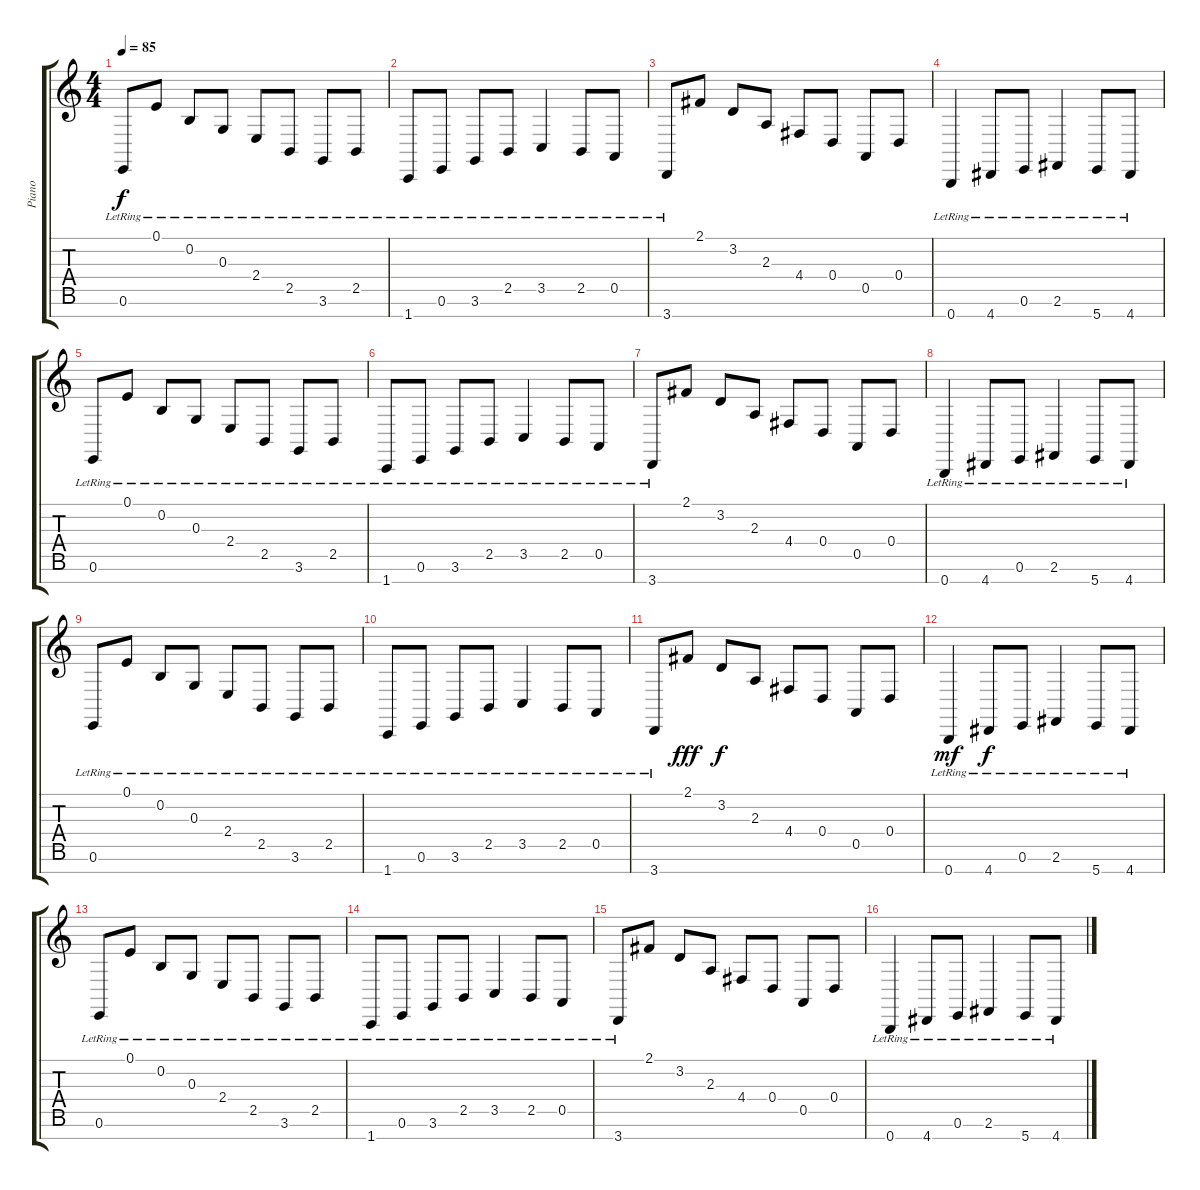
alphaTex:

\track ("Piano" "Piano") {instrument acousticgrandpiano}
\staff {score tabs}
\tuning (E4 B3 G3 D3 A2 E2 B1) {hide}
\ts (4 4)
\tempo 85
\clef g2
\ks c
0.6{lr}.8{dy f} 0.1{lr}.8 0.2{lr}.8 0.3{lr}.8 2.4{lr}.8 2.5{lr}.8 3.6{lr}.8 2.5{lr}.8 |
1.7{lr}.8 0.6{lr}.8 3.6{lr}.8 2.5{lr}.8 3.5{lr}.4 2.5{lr}.8 0.5{lr}.8 |
3.7{lr}.8 2.1.8 3.2.8 2.3.8 4.4.8 0.4.8 0.5.8 0.4.8 |
0.7{lr}.4 4.7{lr}.8 0.6{lr}.8 2.6{lr}.4 5.7{lr}.8 4.7{lr}.8 |
0.6{lr}.8 0.1{lr}.8 0.2{lr}.8 0.3{lr}.8 2.4{lr}.8 2.5{lr}.8 3.6{lr}.8 2.5{lr}.8 |
1.7{lr}.8 0.6{lr}.8 3.6{lr}.8 2.5{lr}.8 3.5{lr}.4 2.5{lr}.8 0.5{lr}.8 |
3.7{lr}.8 2.1.8 3.2.8 2.3.8 4.4.8 0.4.8 0.5.8 0.4.8 |
0.7{lr}.4 4.7{lr}.8 0.6{lr}.8 2.6{lr}.4 5.7{lr}.8 4.7{lr}.8 |
0.6{lr}.8 0.1{lr}.8 0.2{lr}.8 0.3{lr}.8 2.4{lr}.8 2.5{lr}.8 3.6{lr}.8 2.5{lr}.8 |
1.7{lr}.8 0.6{lr}.8 3.6{lr}.8 2.5{lr}.8 3.5{lr}.4 2.5{lr}.8 0.5{lr}.8 |
3.7{lr}.8 2.1.8{dy fff} 3.2.8{dy f} 2.3.8 4.4.8 0.4.8 0.5.8 0.4.8 |
0.7{lr}.4{dy mf} 4.7{lr}.8{dy f} 0.6{lr}.8 2.6{lr}.4 5.7{lr}.8 4.7{lr}.8 |
0.6{lr}.8 0.1{lr}.8 0.2{lr}.8 0.3{lr}.8 2.4{lr}.8 2.5{lr}.8 3.6{lr}.8 2.5{lr}.8 |
1.7{lr}.8 0.6{lr}.8 3.6{lr}.8 2.5{lr}.8 3.5{lr}.4 2.5{lr}.8 0.5{lr}.8 |
3.7{lr}.8 2.1.8 3.2.8 2.3.8 4.4.8 0.4.8 0.5.8 0.4.8 |
0.7{lr}.4 4.7{lr}.8 0.6{lr}.8 2.6{lr}.4 5.7{lr}.8 4.7{lr}.8
